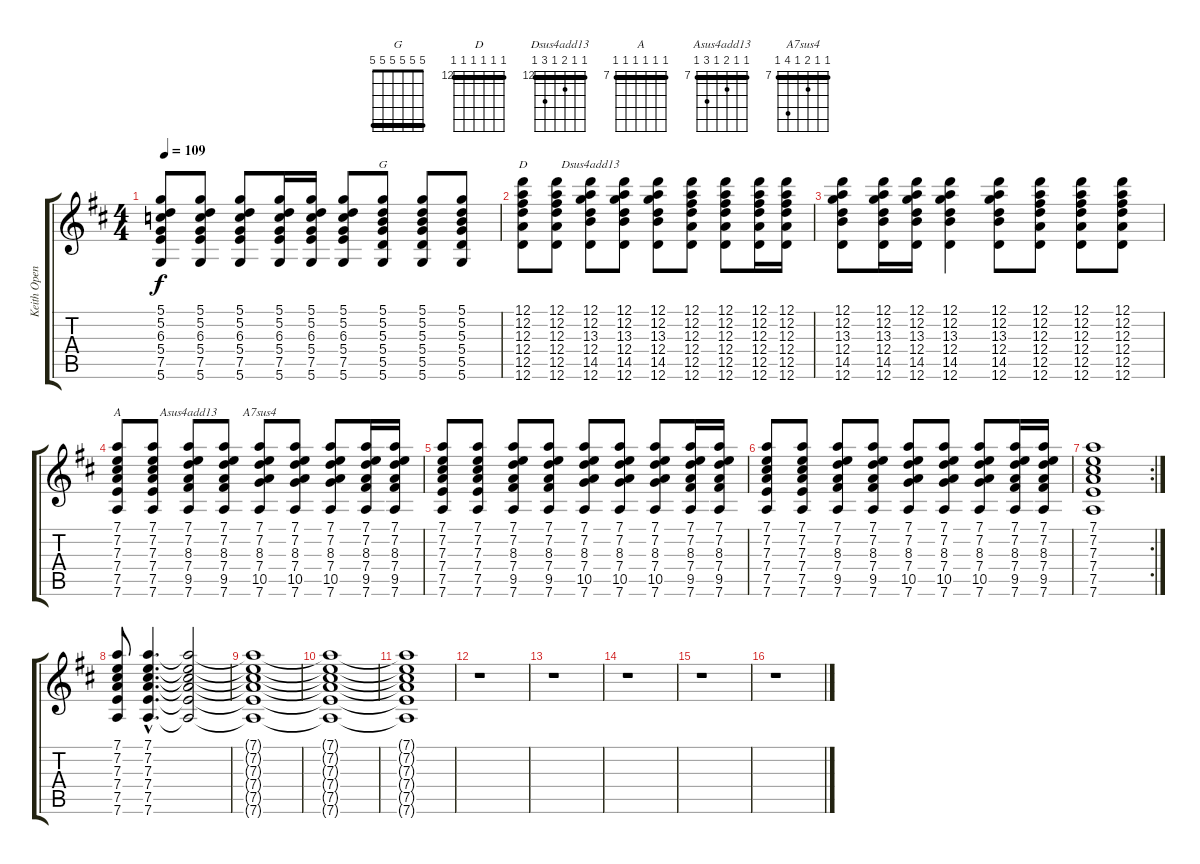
\track ("Keith Open D" "Keith Open") {instrument overdrivenguitar}
\staff {score tabs}
\tuning (D4 A3 Gb3 D3 A2 D2) {hide}
\chord ("G" 5 5 5 5 5 5) {barre 5}
\chord ("D" 12 12 12 12 12 12) {firstfret 12 barre 12}
\chord ("Dsus4add13" 12 12 13 12 14 12) {firstfret 12 barre 12}
\chord ("A" 7 7 7 7 7 7) {firstfret 7 barre 7}
\chord ("Asus4add13" 7 7 8 7 9 7) {firstfret 7 barre 7}
\chord ("A7sus4" 7 7 8 7 10 7) {firstfret 7 barre 7}
\ts (4 4)
\tempo 109
\clef g2
\ks d
(5.1 5.2 6.3 5.4 7.5 5.6).8{dy f} (5.1 5.2 6.3 5.4 7.5 5.6).8 (5.1 5.2 6.3 5.4 7.5 5.6).8 (5.1 5.2 6.3 5.4 7.5 5.6).16 (5.1 5.2 6.3 5.4 7.5 5.6).16 (5.1 5.2 6.3 5.4 7.5 5.6).8 (5.1 5.2 5.3 5.4 5.5 5.6).8{ch "G"} (5.1 5.2 5.3 5.4 5.5 5.6).8 (5.1 5.2 5.3 5.4 5.5 5.6).8 |
(12.1 12.2 12.3 12.4 12.5 12.6).8{ch "D"} (12.1 12.2 12.3 12.4 12.5 12.6).8 (12.1 12.2 13.3 12.4 14.5 12.6).8{ch "Dsus4add13"} (12.1 12.2 13.3 12.4 14.5 12.6).8 (12.1 12.2 13.3 12.4 14.5 12.6).8 (12.1 12.2 12.3 12.4 12.5 12.6).8 (12.1 12.2 12.3 12.4 12.5 12.6).8 (12.1 12.2 12.3 12.4 12.5 12.6).16 (12.1 12.2 12.3 12.4 12.5 12.6).16 |
(12.1 12.2 13.3 12.4 14.5 12.6).8 (12.1 12.2 13.3 12.4 14.5 12.6).16 (12.1 12.2 13.3 12.4 14.5 12.6).16 (12.1 12.2 13.3 12.4 14.5 12.6).4 (12.1 12.2 13.3 12.4 14.5 12.6).8 (12.1 12.2 12.3 12.4 12.5 12.6).8 (12.1 12.2 12.3 12.4 12.5 12.6).8 (12.1 12.2 12.3 12.4 12.5 12.6).8 |
(7.1 7.2 7.3 7.4 7.5 7.6).8{ch "A"} (7.1 7.2 7.3 7.4 7.5 7.6).8 (7.1 7.2 8.3 7.4 9.5 7.6).8{ch "Asus4add13"} (7.1 7.2 8.3 7.4 9.5 7.6).8 (7.1 7.2 8.3 7.4 10.5 7.6).8{ch "A7sus4"} (7.1 7.2 8.3 7.4 10.5 7.6).8 (7.1 7.2 8.3 7.4 10.5 7.6).8 (7.1 7.2 8.3 7.4 9.5 7.6).16 (7.1 7.2 8.3 7.4 9.5 7.6).16 |
(7.1 7.2 7.3 7.4 7.5 7.6).8 (7.1 7.2 7.3 7.4 7.5 7.6).8 (7.1 7.2 8.3 7.4 9.5 7.6).8 (7.1 7.2 8.3 7.4 9.5 7.6).8 (7.1 7.2 8.3 7.4 10.5 7.6).8 (7.1 7.2 8.3 7.4 10.5 7.6).8 (7.1 7.2 8.3 7.4 10.5 7.6).8 (7.1 7.2 8.3 7.4 9.5 7.6).16 (7.1 7.2 8.3 7.4 9.5 7.6).16 |
(7.1 7.2 7.3 7.4 7.5 7.6).8 (7.1 7.2 7.3 7.4 7.5 7.6).8 (7.1 7.2 8.3 7.4 9.5 7.6).8 (7.1 7.2 8.3 7.4 9.5 7.6).8 (7.1 7.2 8.3 7.4 10.5 7.6).8 (7.1 7.2 8.3 7.4 10.5 7.6).8 (7.1 7.2 8.3 7.4 10.5 7.6).8 (7.1 7.2 8.3 7.4 9.5 7.6).16 (7.1 7.2 8.3 7.4 9.5 7.6).16 |
\rc 2
(7.1 7.2 7.3 7.4 7.5 7.6).1 |
(7.1 7.2 7.3 7.4 7.5 7.6).8 (7.1{hac} 7.2{hac} 7.3{hac} 7.4{hac} 7.5{hac} 7.6{hac}).4{d} (7.1{t} 7.2{t} 7.3{t} 7.4{t} 7.5{t} 7.6{t}).2 |
(7.1{t} 7.2{t} 7.3{t} 7.4{t} 7.5{t} 7.6{t}).1 |
(7.1{t} 7.2{t} 7.3{t} 7.4{t} 7.5{t} 7.6{t}).1 |
(7.1{t} 7.2{t} 7.3{t} 7.4{t} 7.5{t} 7.6{t}).1 |
r.1 |
r.1 |
r.1 |
r.1 |
r.1
